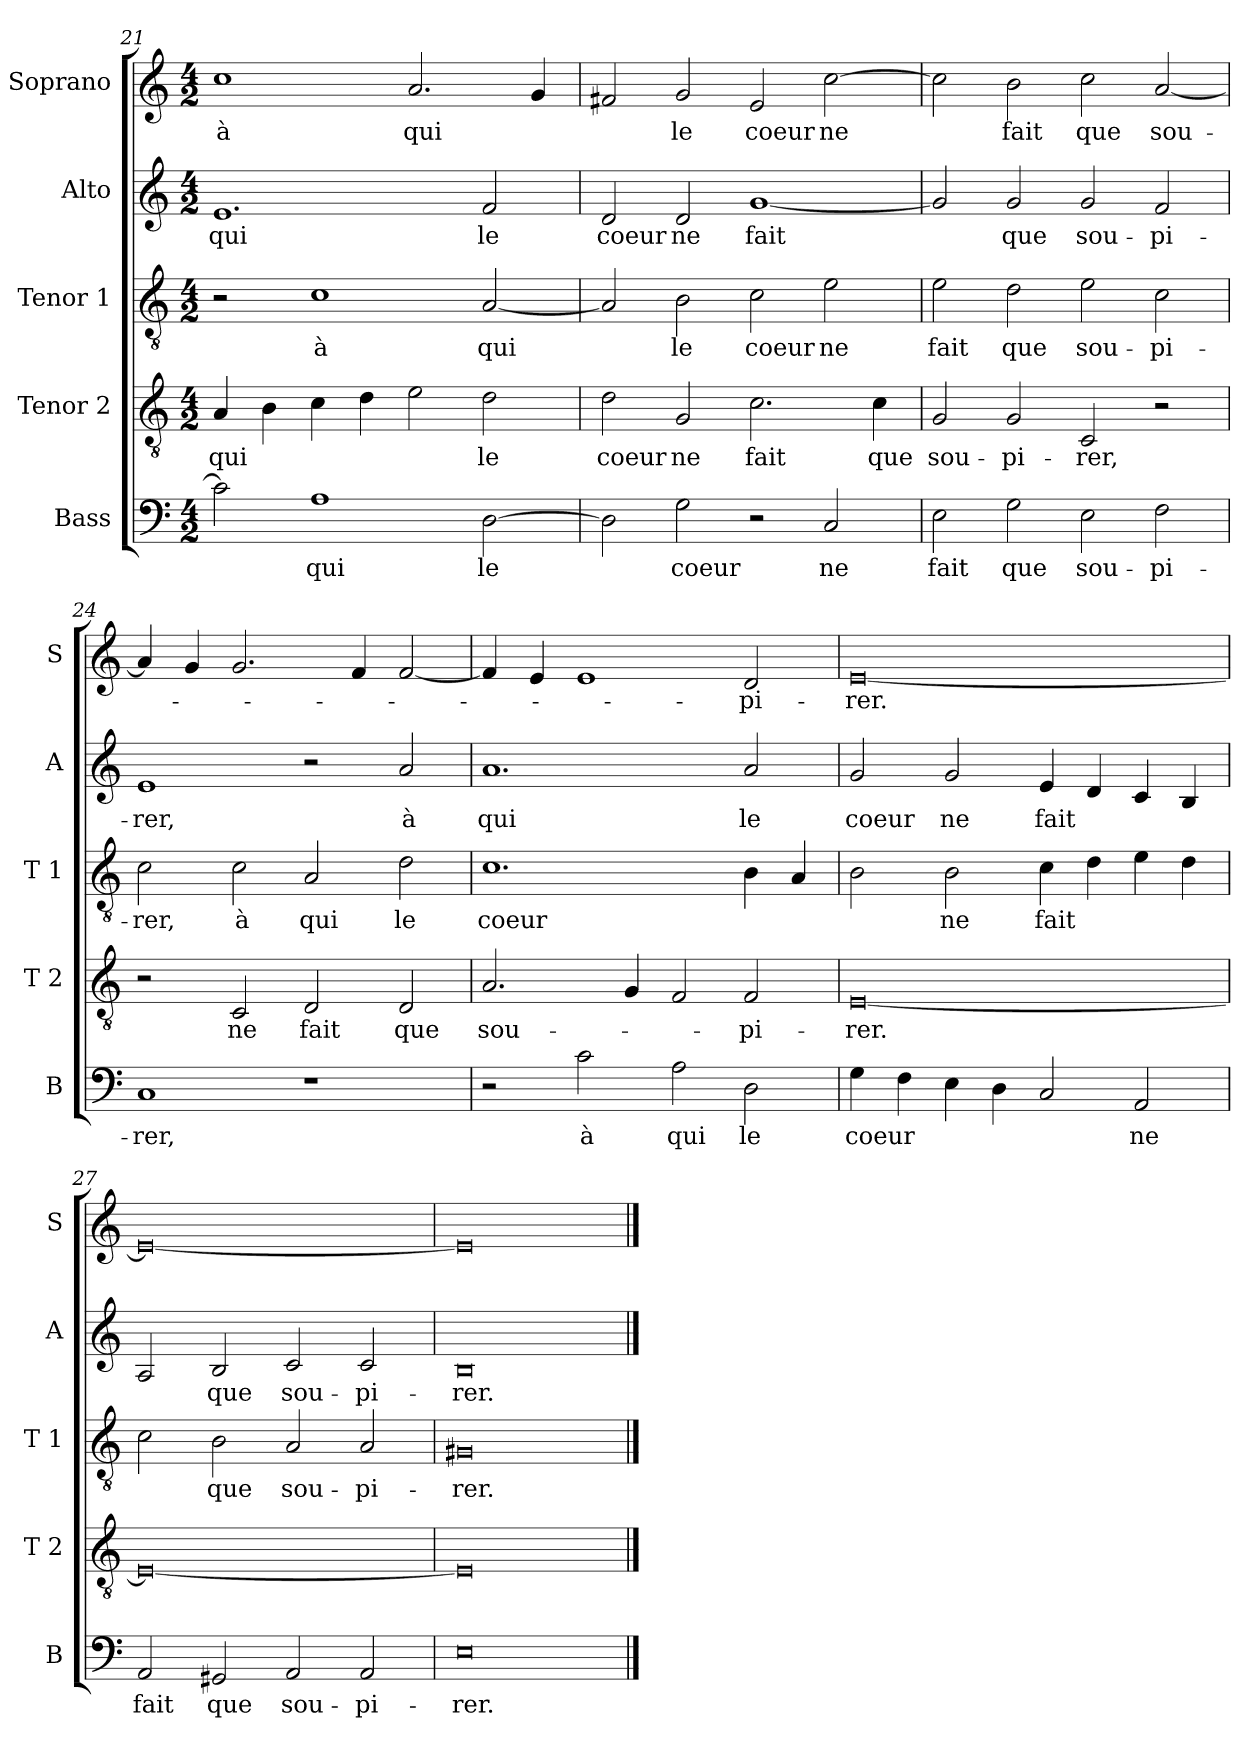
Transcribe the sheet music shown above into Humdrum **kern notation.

**kern	**text	**kern	**text	**kern	**text	**kern	**text	**kern	**text
*part5	*part5	*part4	*part4	*part3	*part3	*part2	*part2	*part1	*part1
*staff5	*staff5	*staff4	*staff4	*staff3	*staff3	*staff2	*staff2	*staff1	*staff1
*I"Bass	*	*I"Tenor 2	*	*I"Tenor 1	*	*I"Alto	*	*I"Soprano	*
*I'B	*	*I'T 2	*	*I'T 1	*	*I'A	*	*I'S	*
*clefF4	*	*clefGv2	*	*clefGv2	*	*clefG2	*	*clefG2	*
*k[]	*	*k[]	*	*k[]	*	*k[]	*	*k[]	*
*C:	*	*C:	*	*C:	*	*C:	*	*C:	*
*M4/2	*	*M4/2	*	*M4/2	*	*M4/2	*	*M4/2	*
=21	=21	=21	=21	=21	=21	=21	=21	=21	=21
!	!	!	!LO:LY:b	!	!	!	!LO:LY:b	!	!LO:LY:b
2c\]	.	4A/	qui	2r	.	1.e	qui	1cc	à
.	.	4B\	.	.	.	.	.	.	.
!	!LO:LY:b	!	!	!	!LO:LY:b	!	!	!	!
1A	qui	4c\	.	1c	à	.	.	.	.
.	.	4d\	.	.	.	.	.	.	.
!	!	!	!	!	!	!	!	!	!LO:LY:b
.	.	2e\	.	.	.	.	.	2.a/	qui
!	!LO:LY:b	!	!LO:LY:b	!	!LO:LY:b	!	!LO:LY:b	!	!
[2D\	le	2d\	le	[2A/	qui	2f/	le	.	.
.	.	.	.	.	.	.	.	4g/	.
=22	=22	=22	=22	=22	=22	=22	=22	=22	=22
!	!	!	!LO:LY:b	!	!	!	!LO:LY:b	!	!
2D\]	.	2d\	coeur	2A/]	.	2d/	coeur	2f#X/	.
!	!LO:LY:b	!	!LO:LY:b	!	!LO:LY:b	!	!LO:LY:b	!	!LO:LY:b
2G\	coeur	2G/	ne	2B\	le	2d/	ne	2g/	le
!	!	!	!LO:LY:b	!	!LO:LY:b	!	!LO:LY:b	!	!LO:LY:b
2r	.	2.c\	fait	2c\	coeur	[1g	fait	2e/	coeur
!	!LO:LY:b	!	!	!	!LO:LY:b	!	!	!	!LO:LY:b
2C/	ne	.	.	2e\	ne	.	.	[2cc\	ne
!	!	!	!LO:LY:b	!	!	!	!	!	!
.	.	4c\	que	.	.	.	.	.	.
=23	=23	=23	=23	=23	=23	=23	=23	=23	=23
!	!LO:LY:b	!	!LO:LY:b	!	!LO:LY:b	!	!	!	!
2E\	fait	2G/	sou-	2e\	fait	2g/]	.	2cc\]	.
!	!LO:LY:b	!	!LO:LY:b	!	!LO:LY:b	!	!LO:LY:b	!	!LO:LY:b
2G\	que	2G/	-pi-	2d\	que	2g/	que	2b\	fait
!	!LO:LY:b	!	!LO:LY:b	!	!LO:LY:b	!	!LO:LY:b	!	!LO:LY:b
2E\	sou-	2C/	-rer,	2e\	sou-	2g/	sou-	2cc\	que
!	!LO:LY:b	!	!	!	!LO:LY:b	!	!LO:LY:b	!	!LO:LY:b
2F\	-pi-	2r	.	2c\	-pi-	2f/	-pi-	[2a/	sou-
!!LO:LB:g=z
=24	=24	=24	=24	=24	=24	=24	=24	=24	=24
!	!LO:LY:b	!	!	!	!LO:LY:b	!	!LO:LY:b	!	!
1C	-rer,	2r	.	2c\	-rer,	1e	-rer,	4a/]	.
.	.	.	.	.	.	.	.	4g/	.
!	!	!	!LO:LY:b	!	!LO:LY:b	!	!	!	!
.	.	2C/	ne	2c\	à	.	.	2.g/	.
!	!	!	!LO:LY:b	!	!LO:LY:b	!	!	!	!
1r	.	2D/	fait	2A/	qui	2r	.	.	.
.	.	.	.	.	.	.	.	4f/	.
!	!	!	!LO:LY:b	!	!LO:LY:b	!	!LO:LY:b	!	!
.	.	2D/	que	2d\	le	2a/	à	[2f/	.
=25	=25	=25	=25	=25	=25	=25	=25	=25	=25
!	!	!	!LO:LY:b	!	!LO:LY:b	!	!LO:LY:b	!	!
2r	.	2.A/	sou-	1.c	coeur	1.a	qui	4f/]	.
.	.	.	.	.	.	.	.	4e/	.
!	!LO:LY:b	!	!	!	!	!	!	!	!
2c\	à	.	.	.	.	.	.	1e	.
.	.	4G/	.	.	.	.	.	.	.
!	!LO:LY:b	!	!	!	!	!	!	!	!
2A\	qui	2F/	.	.	.	.	.	.	.
!	!LO:LY:b	!	!LO:LY:b	!	!	!	!LO:LY:b	!	!LO:LY:b
2D\	le	2F/	-pi-	4B\	.	2a/	le	2d/	-pi-
.	.	.	.	4A/	.	.	.	.	.
=26	=26	=26	=26	=26	=26	=26	=26	=26	=26
!	!LO:LY:b	!	!LO:LY:b	!	!	!	!LO:LY:b	!	!LO:LY:b
4G\	coeur	[0E	-rer.	2B\	.	2g/	coeur	[0e	-rer.
4F\	.	.	.	.	.	.	.	.	.
!	!	!	!	!	!LO:LY:b	!	!LO:LY:b	!	!
4E\	.	.	.	2B\	ne	2g/	ne	.	.
4D\	.	.	.	.	.	.	.	.	.
!	!	!	!	!	!LO:LY:b	!	!LO:LY:b	!	!
2C/	.	.	.	4c\	fait	4e/	fait	.	.
.	.	.	.	4d\	.	4d/	.	.	.
!	!LO:LY:b	!	!	!	!	!	!	!	!
2AA/	ne	.	.	4e\	.	4c/	.	.	.
.	.	.	.	4d\	.	4B/	.	.	.
=27	=27	=27	=27	=27	=27	=27	=27	=27	=27
!	!LO:LY:b	!	!	!	!	!	!	!	!
2AA/	fait	0E_	.	2c\	.	2A/	.	0e_	.
!	!LO:LY:b	!	!	!	!LO:LY:b	!	!LO:LY:b	!	!
2GG#X/	que	.	.	2B\	que	2B/	que	.	.
!	!LO:LY:b	!	!	!	!LO:LY:b	!	!LO:LY:b	!	!
2AA/	sou-	.	.	2A/	sou-	2c/	sou-	.	.
!	!LO:LY:b	!	!	!	!LO:LY:b	!	!LO:LY:b	!	!
2AA/	-pi-	.	.	2A/	-pi-	2c/	-pi-	.	.
=28	=28	=28	=28	=28	=28	=28	=28	=28	=28
!	!LO:LY:b	!	!	!	!LO:LY:b	!	!LO:LY:b	!	!
0E	-rer.	0E]	.	0G#X	-rer.	0B	-rer.	0e]	.
==	==	==	==	==	==	==	==	==	==
*-	*-	*-	*-	*-	*-	*-	*-	*-	*-
